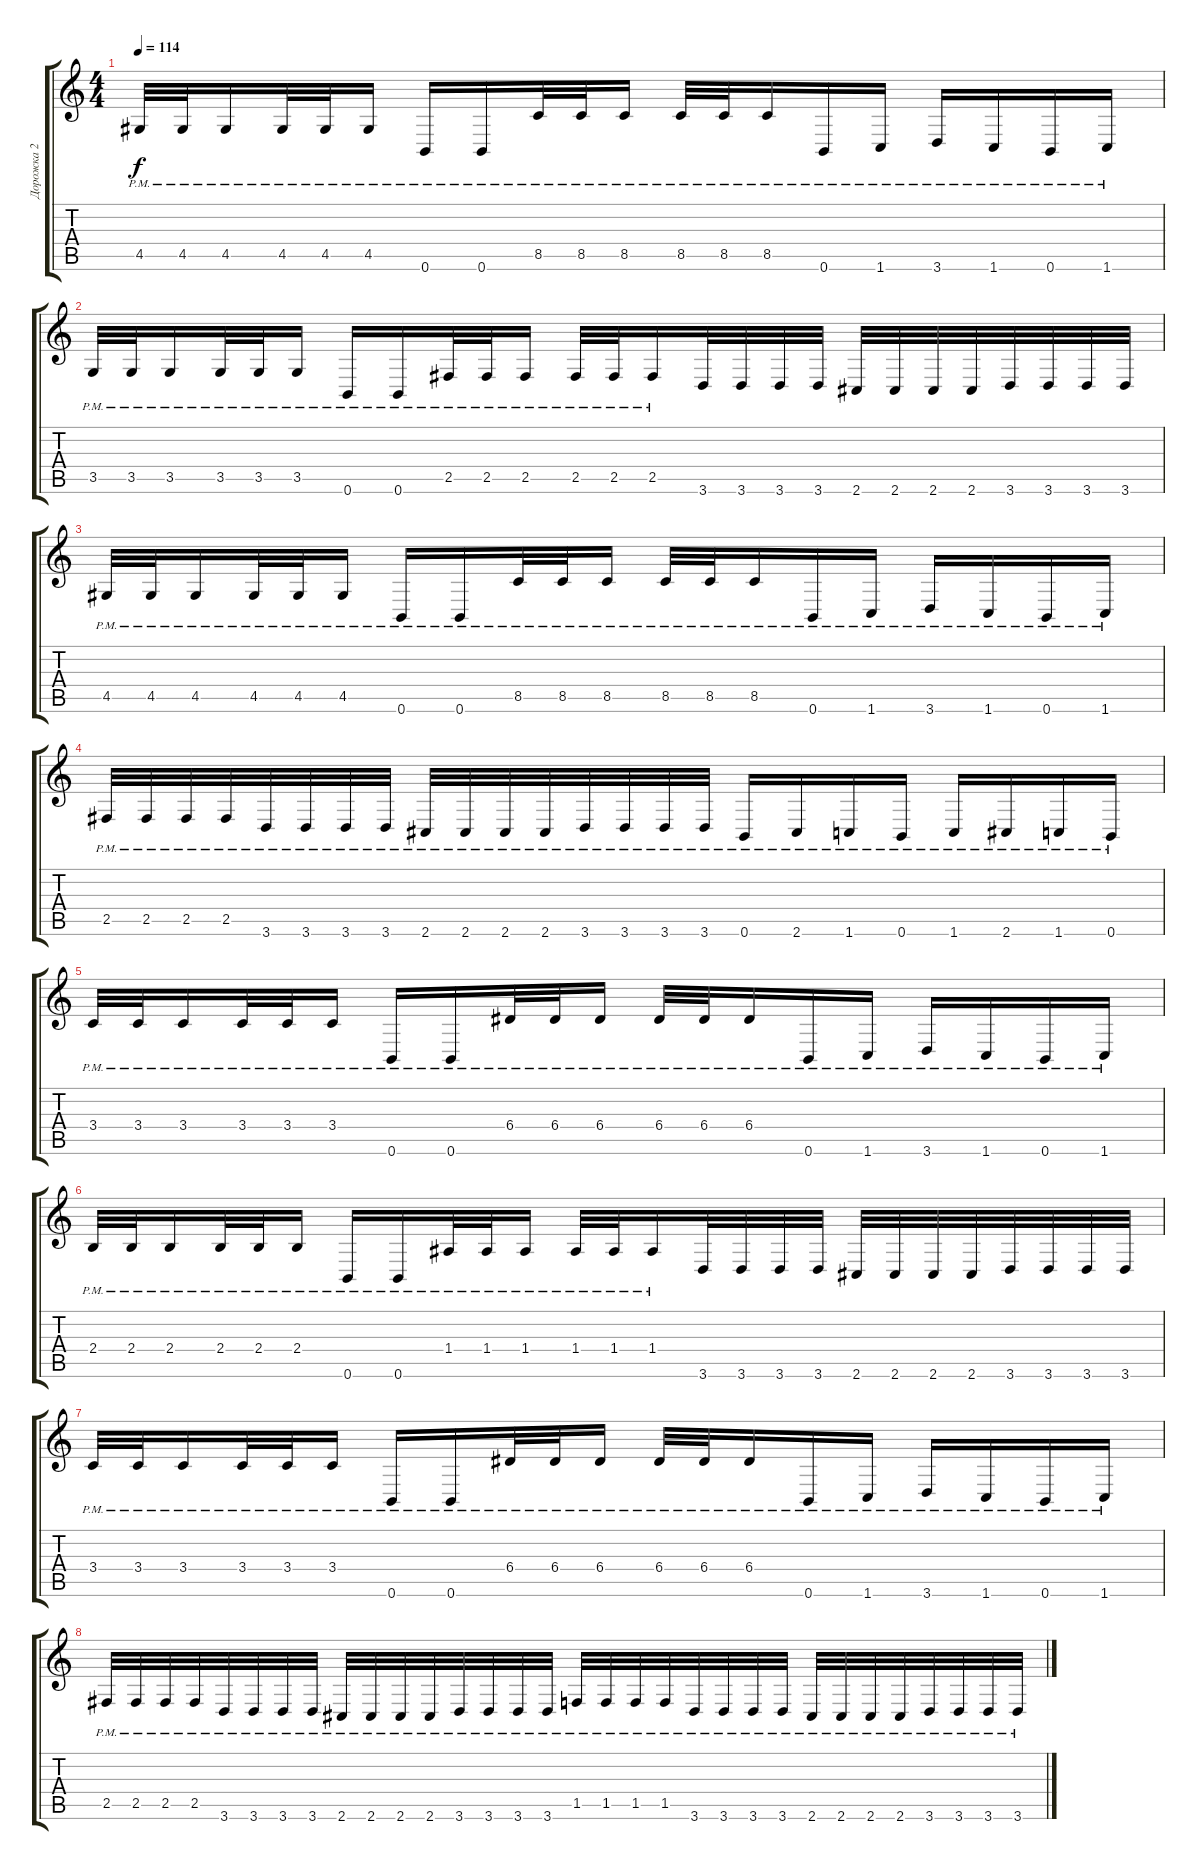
\track ("Дорожка 2" "Дорожка 2") {instrument distortionguitar}
\staff {score tabs}
\tuning (B3 Gb3 D3 A2 E2 B1) {hide}
\ts (4 4)
\tempo 114
\clef g2
\ks c
4.5{pm}.32{dy f} 4.5{pm}.32 4.5{pm}.16 4.5{pm}.32 4.5{pm}.32 4.5{pm}.16 0.6{pm}.16 0.6{pm}.16 8.5{pm}.32 8.5{pm}.32 8.5{pm}.16 8.5{pm}.32 8.5{pm}.32 8.5{pm}.16 0.6{pm}.16 1.6{pm}.16 3.6{pm}.16 1.6{pm}.16 0.6{pm}.16 1.6{pm}.16 |
3.5{pm}.32 3.5{pm}.32 3.5{pm}.16 3.5{pm}.32 3.5{pm}.32 3.5{pm}.16 0.6{pm}.16 0.6{pm}.16 2.5{pm}.32 2.5{pm}.32 2.5{pm}.16 2.5{pm}.32 2.5{pm}.32 2.5{pm}.16 3.6.32 3.6.32 3.6.32 3.6.32 2.6.32 2.6.32 2.6.32 2.6.32 3.6.32 3.6.32 3.6.32 3.6.32 |
4.5{pm}.32 4.5{pm}.32 4.5{pm}.16 4.5{pm}.32 4.5{pm}.32 4.5{pm}.16 0.6{pm}.16 0.6{pm}.16 8.5{pm}.32 8.5{pm}.32 8.5{pm}.16 8.5{pm}.32 8.5{pm}.32 8.5{pm}.16 0.6{pm}.16 1.6{pm}.16 3.6{pm}.16 1.6{pm}.16 0.6{pm}.16 1.6{pm}.16 |
2.5{pm}.32 2.5{pm}.32 2.5{pm}.32 2.5{pm}.32 3.6{pm}.32 3.6{pm}.32 3.6{pm}.32 3.6{pm}.32 2.6{pm}.32 2.6{pm}.32 2.6{pm}.32 2.6{pm}.32 3.6{pm}.32 3.6{pm}.32 3.6{pm}.32 3.6{pm}.32 0.6{pm}.16 2.6{pm}.16 1.6{pm}.16 0.6{pm}.16 1.6{pm}.16 2.6{pm}.16 1.6{pm}.16 0.6{pm}.16 |
3.4{pm}.32 3.4{pm}.32 3.4{pm}.16 3.4{pm}.32 3.4{pm}.32 3.4{pm}.16 0.6{pm}.16 0.6{pm}.16 6.4{pm}.32 6.4{pm}.32 6.4{pm}.16 6.4{pm}.32 6.4{pm}.32 6.4{pm}.16 0.6{pm}.16 1.6{pm}.16 3.6{pm}.16 1.6{pm}.16 0.6{pm}.16 1.6{pm}.16 |
2.4{pm}.32 2.4{pm}.32 2.4{pm}.16 2.4{pm}.32 2.4{pm}.32 2.4{pm}.16 0.6{pm}.16 0.6{pm}.16 1.4{pm}.32 1.4{pm}.32 1.4{pm}.16 1.4{pm}.32 1.4{pm}.32 1.4{pm}.16 3.6.32 3.6.32 3.6.32 3.6.32 2.6.32 2.6.32 2.6.32 2.6.32 3.6.32 3.6.32 3.6.32 3.6.32 |
3.4{pm}.32 3.4{pm}.32 3.4{pm}.16 3.4{pm}.32 3.4{pm}.32 3.4{pm}.16 0.6{pm}.16 0.6{pm}.16 6.4{pm}.32 6.4{pm}.32 6.4{pm}.16 6.4{pm}.32 6.4{pm}.32 6.4{pm}.16 0.6{pm}.16 1.6{pm}.16 3.6{pm}.16 1.6{pm}.16 0.6{pm}.16 1.6{pm}.16 |
2.5{pm}.32 2.5{pm}.32 2.5{pm}.32 2.5{pm}.32 3.6{pm}.32 3.6{pm}.32 3.6{pm}.32 3.6{pm}.32 2.6{pm}.32 2.6{pm}.32 2.6{pm}.32 2.6{pm}.32 3.6{pm}.32 3.6{pm}.32 3.6{pm}.32 3.6{pm}.32 1.5{pm}.32 1.5{pm}.32 1.5{pm}.32 1.5{pm}.32 3.6{pm}.32 3.6{pm}.32 3.6{pm}.32 3.6{pm}.32 2.6{pm}.32 2.6{pm}.32 2.6{pm}.32 2.6{pm}.32 3.6{pm}.32 3.6{pm}.32 3.6{pm}.32 3.6{pm}.32
